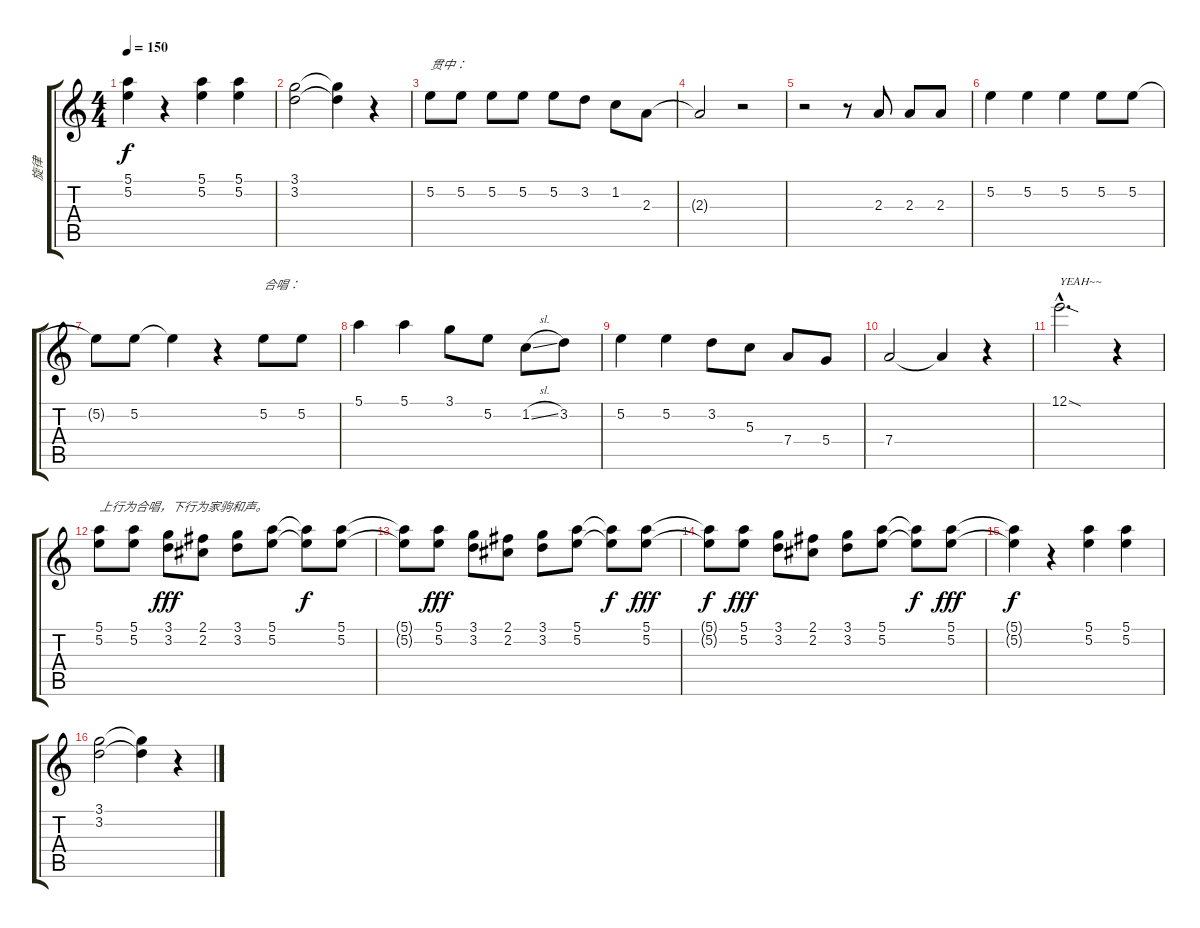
\track ("旋律" "旋律") {instrument overdrivenguitar}
\staff {score tabs}
\tuning (E4 B3 G3 D3 A2 E2) {hide}
\ts (4 4)
\tempo 150
\clef g2
\ks c
(5.1{t} 5.2{t}).4{dy f} r.4 (5.1 5.2).4 (5.1 5.2).4 |
(3.1 3.2).2 (3.1{t} 3.2{t}).4 r.4 |
5.2.8{txt "贯中："} 5.2.8 5.2.8 5.2.8 5.2.8 3.2.8 1.2.8 2.3.8 |
2.3{t}.2 r.2 |
r.2 r.8 2.3.8 2.3.8 2.3.8 |
5.2.4 5.2.4 5.2.4 5.2.8 5.2.8 |
5.2{t}.8 5.2.8 5.2{t}.4 r.4 5.2.8{txt "合唱："} 5.2.8 |
5.1.4 5.1.4 3.1.8 5.2.8 1.2{sl}.8 3.2.8 |
5.2.4 5.2.4 3.2.8 5.3.8 7.4.8 5.4.8 |
7.4.2 7.4{t}.4 r.4 |
12.1{sod hac}.2{d txt "YEAH~~"} r.4 |
(5.1 5.2).8{txt "上行为合唱，下行为家驹和声。"} (5.1 5.2).8 (3.1 3.2).8{dy fff} (2.1 2.2).8 (3.1 3.2).8 (5.1 5.2).8 (5.1{t} 5.2{t}).8{dy f} (5.1 5.2).8 |
(5.1{t} 5.2{t}).8 (5.1 5.2).8{dy fff} (3.1 3.2).8 (2.1 2.2).8 (3.1 3.2).8 (5.1 5.2).8 (5.1{t} 5.2{t}).8{dy f} (5.1 5.2).8{dy fff} |
(5.1{t} 5.2{t}).8{dy f} (5.1 5.2).8{dy fff} (3.1 3.2).8 (2.1 2.2).8 (3.1 3.2).8 (5.1 5.2).8 (5.1{t} 5.2{t}).8{dy f} (5.1 5.2).8{dy fff} |
(5.1{t} 5.2{t}).4{dy f} r.4 (5.1 5.2).4 (5.1 5.2).4 |
(3.1 3.2).2 (3.1{t} 3.2{t}).4 r.4
